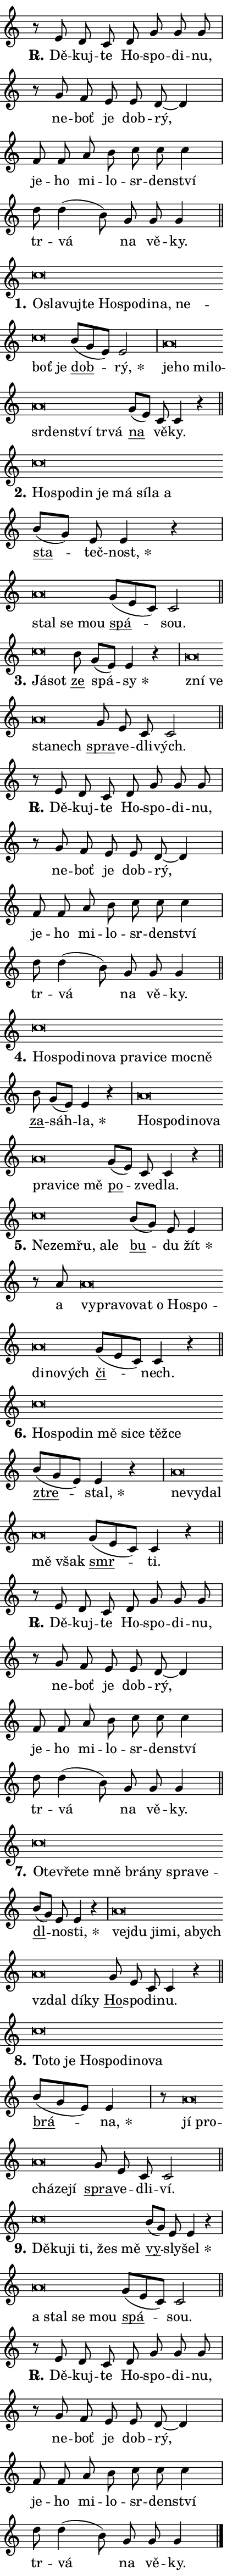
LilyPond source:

\version "2.24.0"
\header { tagline = "" }
\paper {
  indent = 0\cm
  top-margin = 0\cm
  right-margin = 0.13\cm % to fit lyric hyphens
  bottom-margin = 0\cm
  left-margin = 0\cm
  paper-width = 7\cm
  page-breaking = #ly:one-page-breaking
  system-system-spacing.basic-distance = #11
  score-system-spacing.basic-distance = #11
  ragged-last = ##f
}


%% Author: Thomas Morley
%% https://lists.gnu.org/archive/html/lilypond-user/2020-05/msg00002.html
#(define (line-position grob)
"Returns position of @var[grob} in current system:
   @code{'start}, if at first time-step
   @code{'end}, if at last time-step
   @code{'middle} otherwise
"
  (let* ((col (ly:item-get-column grob))
         (ln (ly:grob-object col 'left-neighbor))
         (rn (ly:grob-object col 'right-neighbor))
         (col-to-check-left (if (ly:grob? ln) ln col))
         (col-to-check-right (if (ly:grob? rn) rn col))
         (break-dir-left
           (and
             (ly:grob-property col-to-check-left 'non-musical #f)
             (ly:item-break-dir col-to-check-left)))
         (break-dir-right
           (and
             (ly:grob-property col-to-check-right 'non-musical #f)
             (ly:item-break-dir col-to-check-right))))
        (cond ((eqv? 1 break-dir-left) 'start)
              ((eqv? -1 break-dir-right) 'end)
              (else 'middle))))

#(define (tranparent-at-line-position vctor)
  (lambda (grob)
  "Relying on @code{line-position} select the relevant enry from @var{vctor}.
Used to determine transparency,"
    (case (line-position grob)
      ((end) (not (vector-ref vctor 0)))
      ((middle) (not (vector-ref vctor 1)))
      ((start) (not (vector-ref vctor 2))))))

noteHeadBreakVisibility =
#(define-music-function (break-visibility)(vector?)
"Makes @code{NoteHead}s transparent relying on @var{break-visibility}"
#{
  \override NoteHead.transparent =
    #(tranparent-at-line-position break-visibility)
#})

#(define delete-ledgers-for-transparent-note-heads
  (lambda (grob)
    "Reads whether a @code{NoteHead} is transparent.
If so this @code{NoteHead} is removed from @code{'note-heads} from
@var{grob}, which is supposed to be @code{LedgerLineSpanner}.
As a result ledgers are not printed for this @code{NoteHead}"
    (let* ((nhds-array (ly:grob-object grob 'note-heads))
           (nhds-list
             (if (ly:grob-array? nhds-array)
                 (ly:grob-array->list nhds-array)
                 '()))
           ;; Relies on the transparent-property being done before
           ;; Staff.LedgerLineSpanner.after-line-breaking is executed.
           ;; This is fragile ...
           (to-keep
             (remove
               (lambda (nhd)
                 (ly:grob-property nhd 'transparent #f))
               nhds-list)))
      ;; TODO find a better method to iterate over grob-arrays, similiar
      ;; to filter/remove etc for lists
      ;; For now rebuilt from scratch
      (set! (ly:grob-object grob 'note-heads)  '())
      (for-each
        (lambda (nhd)
          (ly:pointer-group-interface::add-grob grob 'note-heads nhd))
        to-keep))))

squashNotes = {
  \override NoteHead.X-extent = #'(-0.2 . 0.2)
  \override NoteHead.Y-extent = #'(-0.75 . 0)
  \override NoteHead.stencil =
    #(lambda (grob)
       (let ((pos (ly:grob-property grob 'staff-position)))
         (begin
           (if (< pos -7) (display "ERROR: Lower brevis then expected\n") (display ""))
           (if (<= pos -6) ly:text-interface::print ly:note-head::print))))
}
unSquashNotes = {
  \revert NoteHead.X-extent
  \revert NoteHead.Y-extent
  \revert NoteHead.stencil
}

hideNotes = \noteHeadBreakVisibility #begin-of-line-visible
unHideNotes = \noteHeadBreakVisibility #all-visible

% work-around for resetting accidentals
% https://lilypond.org/doc/v2.23/Documentation/notation/displaying-rhythms#unmetered-music
cadenzaMeasure = {
  \cadenzaOff
  \partial 1024 s1024
  \cadenzaOn
}

#(define-markup-command (accent layout props text) (markup?)
  "Underline accented syllable"
  (interpret-markup layout props
    #{\markup \override #'(offset . 4.3) \underline { #text }#}))

responsum = \markup \concat {
  "R" \hspace #-1.05 \path #0.1 #'((moveto 0 0.07) (lineto 0.9 0.8)) \hspace #0.05 "."
}

spaceSize = #0.6828661417322834 % exact space size for TeX Gyre Schola

\layout {
  \context {
    \Staff
    \remove "Time_signature_engraver"
    \override LedgerLineSpanner.after-line-breaking = #delete-ledgers-for-transparent-note-heads
  }
  \context {
    \Lyrics {
      \override LyricSpace.minimum-distance = \spaceSize
      \override LyricText.font-name = #"TeX Gyre Schola"
      \override LyricText.font-size = 1
      \override StanzaNumber.font-name = #"TeX Gyre Schola Bold"
      \override StanzaNumber.font-size = 1
    }
  }
  \context {
    \Score 
    \override NoteHead.text =
      #(lambda (grob) 
        (let ((pos (ly:grob-property grob 'staff-position)))
          #{\markup {
            \combine
              \halign #-0.55 \raise #(if (= pos -6) 0 0.5) \override #'(thickness . 2) \draw-line #'(3.2 . 0)
              \musicglyph "noteheads.sM1"
          }#}))
  }
}

% magnetic-lyrics.ily
%
%   written by
%     Jean Abou Samra <jean@abou-samra.fr>
%     Werner Lemberg <wl@gnu.org>
%
%   adapted by
%     Jiri Hon <jiri.hon@gmail.com>
%
% Version 2022-Apr-15

% https://www.mail-archive.com/lilypond-user@gnu.org/msg149350.html

#(define (Left_hyphen_pointer_engraver context)
   "Collect syllable-hyphen-syllable occurrences in lyrics and store
them in properties.  This engraver only looks to the left.  For
example, if the lyrics input is @code{foo -- bar}, it does the
following.

@itemize @bullet
@item
Set the @code{text} property of the @code{LyricHyphen} grob between
@q{foo} and @q{bar} to @code{foo}.

@item
Set the @code{left-hyphen} property of the @code{LyricText} grob with
text @q{foo} to the @code{LyricHyphen} grob between @q{foo} and
@q{bar}.
@end itemize

Use this auxiliary engraver in combination with the
@code{lyric-@/text::@/apply-@/magnetic-@/offset!} hook."
   (let ((hyphen #f)
         (text #f))
     (make-engraver
      (acknowledgers
       ((lyric-syllable-interface engraver grob source-engraver)
        (set! text grob)))
      (end-acknowledgers
       ((lyric-hyphen-interface engraver grob source-engraver)
        ;(when (not (grob::has-interface grob 'lyric-space-interface))
          (set! hyphen grob)));)
      ((stop-translation-timestep engraver)
       (when (and text hyphen)
         (ly:grob-set-object! text 'left-hyphen hyphen))
       (set! text #f)
       (set! hyphen #f)))))

#(define (lyric-text::apply-magnetic-offset! grob)
   "If the space between two syllables is less than the value in
property @code{LyricText@/.details@/.squash-threshold}, move the right
syllable to the left so that it gets concatenated with the left
syllable.

Use this function as a hook for
@code{LyricText@/.after-@/line-@/breaking} if the
@code{Left_@/hyphen_@/pointer_@/engraver} is active."
   (let ((hyphen (ly:grob-object grob 'left-hyphen #f)))
     (when hyphen
       (let ((left-text (ly:spanner-bound hyphen LEFT)))
         (when (grob::has-interface left-text 'lyric-syllable-interface)
           (let* ((common (ly:grob-common-refpoint grob left-text X))
                  (this-x-ext (ly:grob-extent grob common X))
                  (left-x-ext
                   (begin
                     ;; Trigger magnetism for left-text.
                     (ly:grob-property left-text 'after-line-breaking)
                     (ly:grob-extent left-text common X)))
                  ;; `delta` is the gap width between two syllables.
                  (delta (- (interval-start this-x-ext)
                            (interval-end left-x-ext)))
                  (details (ly:grob-property grob 'details))
                  (threshold (assoc-get 'squash-threshold details 0.2)))
             (when (< delta threshold)
               (let* (;; We have to manipulate the input text so that
                      ;; ligatures crossing syllable boundaries are not
                      ;; disabled.  For languages based on the Latin
                      ;; script this is essentially a beautification.
                      ;; However, for non-Western scripts it can be a
                      ;; necessity.
                      (lt (ly:grob-property left-text 'text))
                      (rt (ly:grob-property grob 'text))
                      (is-space (grob::has-interface hyphen 'lyric-space-interface))
                      (space (if is-space " " ""))
                      (extra-delta (if is-space spaceSize 0))
                      ;; Append new syllable.
                      (ltrt-space (if (and (string? lt) (string? rt))
                                (string-append lt space rt)
                                (make-concat-markup (list lt space rt))))
                      ;; Right-align `ltrt` to the right side.
                      (ltrt-space-markup (grob-interpret-markup
                               grob
                               (make-translate-markup
                                (cons (interval-length this-x-ext) 0)
                                (make-right-align-markup ltrt-space)))))
                 (begin
                   ;; Don't print `left-text`.
                   (ly:grob-set-property! left-text 'stencil #f)
                   ;; Set text and stencil (which holds all collected
                   ;; syllables so far) and shift it to the left.
                   (ly:grob-set-property! grob 'text ltrt-space)
                   (ly:grob-set-property! grob 'stencil ltrt-space-markup)
                   (ly:grob-translate-axis! grob (- (- delta extra-delta)) X))))))))))


#(define (lyric-hyphen::displace-bounds-first grob)
   ;; Make very sure this callback isn't triggered too early.
   (let ((left (ly:spanner-bound grob LEFT))
         (right (ly:spanner-bound grob RIGHT)))
     (ly:grob-property left 'after-line-breaking)
     (ly:grob-property right 'after-line-breaking)
     (ly:lyric-hyphen::print grob)))

squashThreshold = #0.4

\layout {
  \context {
    \Lyrics
    \consists #Left_hyphen_pointer_engraver
    \override LyricText.after-line-breaking =
      #lyric-text::apply-magnetic-offset!
    \override LyricHyphen.stencil = #lyric-hyphen::displace-bounds-first
    \override LyricText.details.squash-threshold = \squashThreshold
    \override LyricHyphen.minimum-distance = 0
    \override LyricHyphen.minimum-length = \squashThreshold
  }
}

squashText = \override LyricText.details.squash-threshold = 9999
unSquashText = \override LyricText.details.squash-threshold = \squashThreshold

leftText = \override LyricText.self-alignment-X = #LEFT
unLeftText = \revert LyricText.self-alignment-X

starOffset = #(lambda (grob) 
                (let ((x_offset (ly:self-alignment-interface::aligned-on-x-parent grob)))
                  (if (= x_offset 0) 0 (+ x_offset 1.2))))

star = #(define-music-function (syllable)(string?)
"Append star separator at the end of a syllable"
#{
  \once \override LyricText.X-offset = #starOffset
  \lyricmode { \markup {
    #syllable
    \override #'((font-name . "TeX Gyre Schola Bold")) \hspace #0.2 \lower #0.65 \larger "*"
  } }
#})

starAccent = #(define-music-function (syllable)(string?)
"Append star separator at the end of a syllable and make accent"
#{
  \once \override LyricText.X-offset = #starOffset
  \lyricmode { \markup {
    \accent #syllable
    \override #'((font-name . "TeX Gyre Schola Bold")) \hspace #0.2 \lower #0.65 \larger "*"
  } }
#})

breath = #(define-music-function (syllable)(string?)
"Append breathing indicator at the end of a syllable"
#{
  \lyricmode { \markup { #syllable "+" } }
#})

optionalBreath = #(define-music-function (syllable)(string?)
"Append optional breathing indicator at the end of a syllable"
#{
  \lyricmode { \markup { #syllable "(+)" } }
#})


\score {
    <<
        \new Voice = "melody" { \cadenzaOn \key c \major \relative { r8 e' d c d g g g \cadenzaMeasure \bar "|" r g f e e d~ d4 \cadenzaMeasure \bar "|" f8 f a b c c c4 \cadenzaMeasure \bar "|" d8 d4( b8)] g g g4 \cadenzaMeasure \bar "||" \break } }
        \new Lyrics \lyricsto "melody" { \lyricmode { \set stanza = \responsum
Dě -- kuj -- te Ho -- spo -- di -- nu, ne -- boť je dob -- rý, je -- ho mi -- lo -- sr -- den -- ství tr -- vá na vě -- ky. } }
    >>
    \layout {}
}

\score {
    <<
        \new Voice = "melody" { \cadenzaOn \key c \major \relative { \squashNotes c''\breve*1/16 \hideNotes \breve*1/16 \bar "" \breve*1/16 \bar "" \breve*1/16 \bar "" \breve*1/16 \bar "" \breve*1/16 \bar "" \breve*1/16 \bar "" \breve*1/16 \bar "" \breve*1/16 \bar "" \breve*1/16 \breve*1/16 \bar "" \unHideNotes \unSquashNotes \bar "" b8[( g e)] e2 \cadenzaMeasure \bar "|" \squashNotes a\breve*1/16 \hideNotes \breve*1/16 \bar "" \breve*1/16 \bar "" \breve*1/16 \bar "" \breve*1/16 \bar "" \breve*1/16 \bar "" \breve*1/16 \bar "" \breve*1/16 \breve*1/16 \bar "" \unHideNotes \unSquashNotes \bar "" g8[( e)] c c4 r \cadenzaMeasure \bar "||" \break } }
        \new Lyrics \lyricsto "melody" { \lyricmode { \set stanza = "1."
\leftText O -- \squashText sla -- vuj -- te Ho -- spo -- di -- na, ne -- boť je \unLeftText \unSquashText \markup \accent dob -- \star rý, \leftText je -- \squashText ho mi -- lo -- sr -- den -- ství tr -- vá \unLeftText \unSquashText \markup \accent na vě -- ky. } }
    >>
    \layout {}
}

\score {
    <<
        \new Voice = "melody" { \cadenzaOn \key c \major \relative { \squashNotes c''\breve*1/16 \hideNotes \breve*1/16 \bar "" \breve*1/16 \bar "" \breve*1/16 \bar "" \breve*1/16 \bar "" \breve*1/16 \bar "" \breve*1/16 \breve*1/16 \bar "" \unHideNotes \unSquashNotes \bar "" b8[( g)] e e4 r \cadenzaMeasure \bar "|" \squashNotes a\breve*1/16 \hideNotes \breve*1/16 \breve*1/16 \bar "" \unHideNotes \unSquashNotes \bar "" g8[( e c)] c2 \cadenzaMeasure \bar "||" \break } }
        \new Lyrics \lyricsto "melody" { \lyricmode { \set stanza = "2."
\leftText Ho -- \squashText spo -- din je má sí -- la a \unLeftText \unSquashText \markup \accent sta -- teč -- \star nost, \leftText stal \squashText se mou \unLeftText \unSquashText \markup \accent spá -- sou. } }
    >>
    \layout {}
}

\score {
    <<
        \new Voice = "melody" { \cadenzaOn \key c \major \relative { \squashNotes c''\breve*1/16 \hideNotes \breve*1/16 \bar "" \unHideNotes \unSquashNotes \bar "" b8 g[( e)] e4 r \cadenzaMeasure \bar "|" \squashNotes a\breve*1/16 \hideNotes \breve*1/16 \bar "" \breve*1/16 \breve*1/16 \bar "" \unHideNotes \unSquashNotes \bar "" g8 e c c2 \cadenzaMeasure \bar "||" \break } }
        \new Lyrics \lyricsto "melody" { \lyricmode { \set stanza = "3."
\leftText Já -- \squashText sot \unLeftText \unSquashText \markup \accent ze spá -- \star sy \leftText zní \squashText ve sta -- nech \unLeftText \unSquashText \markup \accent spra -- ve -- dli -- vých. } }
    >>
    \layout {}
}

\score {
    <<
        \new Voice = "melody" { \cadenzaOn \key c \major \relative { r8 e' d c d g g g \cadenzaMeasure \bar "|" r g f e e d~ d4 \cadenzaMeasure \bar "|" f8 f a b c c c4 \cadenzaMeasure \bar "|" d8 d4( b8)] g g g4 \cadenzaMeasure \bar "||" \break } }
        \new Lyrics \lyricsto "melody" { \lyricmode { \set stanza = \responsum
Dě -- kuj -- te Ho -- spo -- di -- nu, ne -- boť je dob -- rý, je -- ho mi -- lo -- sr -- den -- ství tr -- vá na vě -- ky. } }
    >>
    \layout {}
}

\score {
    <<
        \new Voice = "melody" { \cadenzaOn \key c \major \relative { \squashNotes c''\breve*1/16 \hideNotes \breve*1/16 \bar "" \breve*1/16 \bar "" \breve*1/16 \bar "" \breve*1/16 \bar "" \breve*1/16 \bar "" \breve*1/16 \bar "" \breve*1/16 \bar "" \breve*1/16 \breve*1/16 \bar "" \unHideNotes \unSquashNotes \bar "" b8 g[( e)] e4 r \cadenzaMeasure \bar "|" \squashNotes a\breve*1/16 \hideNotes \breve*1/16 \bar "" \breve*1/16 \bar "" \breve*1/16 \bar "" \breve*1/16 \bar "" \breve*1/16 \bar "" \breve*1/16 \bar "" \breve*1/16 \breve*1/16 \bar "" \unHideNotes \unSquashNotes \bar "" g8[( e)] c c4 r \cadenzaMeasure \bar "||" \break } }
        \new Lyrics \lyricsto "melody" { \lyricmode { \set stanza = "4."
\leftText Ho -- \squashText spo -- di -- no -- va pra -- vi -- ce moc -- ně \unLeftText \unSquashText \markup \accent za -- sáh -- \star la, \leftText Ho -- \squashText spo -- di -- no -- va pra -- vi -- ce mě \unLeftText \unSquashText \markup \accent po -- zve -- dla. } }
    >>
    \layout {}
}

\score {
    <<
        \new Voice = "melody" { \cadenzaOn \key c \major \relative { \squashNotes c''\breve*1/16 \hideNotes \breve*1/16 \bar "" \breve*1/16 \bar "" \breve*1/16 \breve*1/16 \bar "" \unHideNotes \unSquashNotes \bar "" b8[( g)] e e4 \cadenzaMeasure \bar "|" r8 a \squashNotes a\breve*1/16 \hideNotes \breve*1/16 \bar "" \breve*1/16 \bar "" \breve*1/16 \bar "" \breve*1/16 \bar "" \breve*1/16 \bar "" \breve*1/16 \bar "" \breve*1/16 \bar "" \breve*1/16 \breve*1/16 \bar "" \unHideNotes \unSquashNotes \bar "" g8[( e c)] c4 r \cadenzaMeasure \bar "||" \break } }
        \new Lyrics \lyricsto "melody" { \lyricmode { \set stanza = "5."
\leftText Ne -- \squashText ze -- mřu, a -- le \unLeftText \unSquashText \markup \accent bu -- du \star žít a \leftText vy -- \squashText pra -- vo -- vat o Ho -- spo -- di -- no -- vých \unLeftText \unSquashText \markup \accent či -- nech. } }
    >>
    \layout {}
}

\score {
    <<
        \new Voice = "melody" { \cadenzaOn \key c \major \relative { \squashNotes c''\breve*1/16 \hideNotes \breve*1/16 \bar "" \breve*1/16 \bar "" \breve*1/16 \bar "" \breve*1/16 \bar "" \breve*1/16 \bar "" \breve*1/16 \breve*1/16 \bar "" \unHideNotes \unSquashNotes \bar "" b8[( g e)] e4 r \cadenzaMeasure \bar "|" \squashNotes a\breve*1/16 \hideNotes \breve*1/16 \bar "" \breve*1/16 \bar "" \breve*1/16 \breve*1/16 \bar "" \unHideNotes \unSquashNotes \bar "" g8[( e c)] c4 r \cadenzaMeasure \bar "||" \break } }
        \new Lyrics \lyricsto "melody" { \lyricmode { \set stanza = "6."
\leftText Ho -- \squashText spo -- din mě si -- ce těž -- ce \unLeftText \unSquashText \markup \accent ztre -- \star stal, \leftText ne -- \squashText vy -- dal mě však \unLeftText \unSquashText \markup \accent smr -- ti. } }
    >>
    \layout {}
}

\score {
    <<
        \new Voice = "melody" { \cadenzaOn \key c \major \relative { r8 e' d c d g g g \cadenzaMeasure \bar "|" r g f e e d~ d4 \cadenzaMeasure \bar "|" f8 f a b c c c4 \cadenzaMeasure \bar "|" d8 d4( b8)] g g g4 \cadenzaMeasure \bar "||" \break } }
        \new Lyrics \lyricsto "melody" { \lyricmode { \set stanza = \responsum
Dě -- kuj -- te Ho -- spo -- di -- nu, ne -- boť je dob -- rý, je -- ho mi -- lo -- sr -- den -- ství tr -- vá na vě -- ky. } }
    >>
    \layout {}
}

\score {
    <<
        \new Voice = "melody" { \cadenzaOn \key c \major \relative { \squashNotes c''\breve*1/16 \hideNotes \breve*1/16 \bar "" \breve*1/16 \bar "" \breve*1/16 \bar "" \breve*1/16 \bar "" \breve*1/16 \bar "" \breve*1/16 \bar "" \breve*1/16 \breve*1/16 \bar "" \unHideNotes \unSquashNotes \bar "" b8[( g)] e e4 r \cadenzaMeasure \bar "|" \squashNotes a\breve*1/16 \hideNotes \breve*1/16 \bar "" \breve*1/16 \bar "" \breve*1/16 \bar "" \breve*1/16 \bar "" \breve*1/16 \bar "" \breve*1/16 \bar "" \breve*1/16 \breve*1/16 \bar "" \unHideNotes \unSquashNotes \bar "" g8 e c c4 r \cadenzaMeasure \bar "||" \break } }
        \new Lyrics \lyricsto "melody" { \lyricmode { \set stanza = "7."
\leftText O -- \squashText te -- vře -- te mně brá -- ny spra -- ve -- \unLeftText \unSquashText \markup \accent dl -- no -- \star sti, \leftText ve -- \squashText jdu ji -- mi, a -- bych vzdal dí -- ky \unLeftText \unSquashText \markup \accent Ho -- spo -- di -- nu. } }
    >>
    \layout {}
}

\score {
    <<
        \new Voice = "melody" { \cadenzaOn \key c \major \relative { \squashNotes c''\breve*1/16 \hideNotes \breve*1/16 \bar "" \breve*1/16 \bar "" \breve*1/16 \bar "" \breve*1/16 \bar "" \breve*1/16 \bar "" \breve*1/16 \breve*1/16 \bar "" \unHideNotes \unSquashNotes \bar "" b8[( g e)] e4 \cadenzaMeasure \bar "|" r8 \squashNotes a\breve*1/16 \hideNotes \breve*1/16 \bar "" \breve*1/16 \bar "" \breve*1/16 \breve*1/16 \bar "" \unHideNotes \unSquashNotes \bar "" g8 e c c2 \cadenzaMeasure \bar "||" \break } }
        \new Lyrics \lyricsto "melody" { \lyricmode { \set stanza = "8."
\leftText To -- \squashText to je Ho -- spo -- di -- no -- va \unLeftText \unSquashText \markup \accent brá -- \star na, \leftText jí \squashText pro -- chá -- ze -- jí \unLeftText \unSquashText \markup \accent spra -- ve -- dli -- ví. } }
    >>
    \layout {}
}

\score {
    <<
        \new Voice = "melody" { \cadenzaOn \key c \major \relative { \squashNotes c''\breve*1/16 \hideNotes \breve*1/16 \bar "" \breve*1/16 \bar "" \breve*1/16 \bar "" \breve*1/16 \breve*1/16 \bar "" \unHideNotes \unSquashNotes \bar "" b8[( g)] e e4 r \cadenzaMeasure \bar "|" \squashNotes a\breve*1/16 \hideNotes \breve*1/16 \bar "" \breve*1/16 \breve*1/16 \bar "" \unHideNotes \unSquashNotes \bar "" g8[( e c)] c2 \cadenzaMeasure \bar "||" \break } }
        \new Lyrics \lyricsto "melody" { \lyricmode { \set stanza = "9."
\leftText Dě -- \squashText ku -- ji ti, žes mě \unLeftText \unSquashText \markup \accent vy -- sly -- \star šel \leftText a \squashText stal se mou \unLeftText \unSquashText \markup \accent spá -- sou. } }
    >>
    \layout {}
}

\score {
    <<
        \new Voice = "melody" { \cadenzaOn \key c \major \relative { r8 e' d c d g g g \cadenzaMeasure \bar "|" r g f e e d~ d4 \cadenzaMeasure \bar "|" f8 f a b c c c4 \cadenzaMeasure \bar "|" d8 d4( b8)] g g g4 \cadenzaMeasure \bar "||" \break } \bar "|." }
        \new Lyrics \lyricsto "melody" { \lyricmode { \set stanza = \responsum
Dě -- kuj -- te Ho -- spo -- di -- nu, ne -- boť je dob -- rý, je -- ho mi -- lo -- sr -- den -- ství tr -- vá na vě -- ky. } }
    >>
    \layout {}
}
